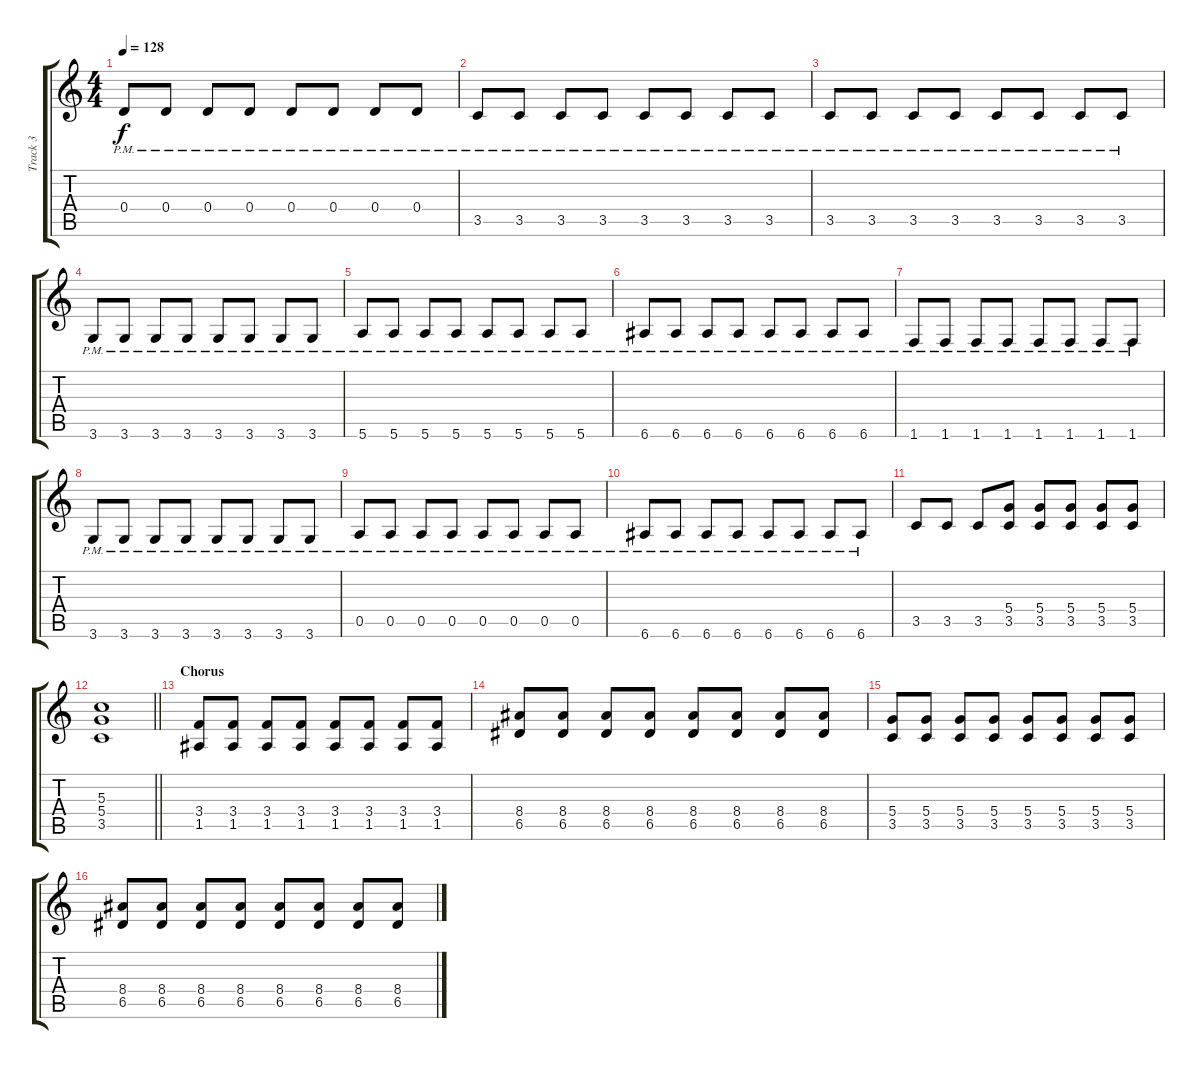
\track ("Track 3" "Track 3") {instrument overdrivenguitar}
\staff {score tabs}
\tuning (E4 B3 G3 D3 A2 E2) {hide}
\ts (4 4)
\tempo 128
\clef g2
\ks c
0.4{pm}.8{dy f} 0.4{pm}.8 0.4{pm}.8 0.4{pm}.8 0.4{pm}.8 0.4{pm}.8 0.4{pm}.8 0.4{pm}.8 |
3.5{pm}.8 3.5{pm}.8 3.5{pm}.8 3.5{pm}.8 3.5{pm}.8 3.5{pm}.8 3.5{pm}.8 3.5{pm}.8 |
3.5{pm}.8 3.5{pm}.8 3.5{pm}.8 3.5{pm}.8 3.5{pm}.8 3.5{pm}.8 3.5{pm}.8 3.5{pm}.8 |
3.6{pm}.8 3.6{pm}.8 3.6{pm}.8 3.6{pm}.8 3.6{pm}.8 3.6{pm}.8 3.6{pm}.8 3.6{pm}.8 |
5.6{pm}.8 5.6{pm}.8 5.6{pm}.8 5.6{pm}.8 5.6{pm}.8 5.6{pm}.8 5.6{pm}.8 5.6{pm}.8 |
6.6{pm}.8 6.6{pm}.8 6.6{pm}.8 6.6{pm}.8 6.6{pm}.8 6.6{pm}.8 6.6{pm}.8 6.6{pm}.8 |
1.6{pm}.8 1.6{pm}.8 1.6{pm}.8 1.6{pm}.8 1.6{pm}.8 1.6{pm}.8 1.6{pm}.8 1.6{pm}.8 |
3.6{pm}.8 3.6{pm}.8 3.6{pm}.8 3.6{pm}.8 3.6{pm}.8 3.6{pm}.8 3.6{pm}.8 3.6{pm}.8 |
0.5{pm}.8 0.5{pm}.8 0.5{pm}.8 0.5{pm}.8 0.5{pm}.8 0.5{pm}.8 0.5{pm}.8 0.5{pm}.8 |
6.6{pm}.8 6.6{pm}.8 6.6{pm}.8 6.6{pm}.8 6.6{pm}.8 6.6{pm}.8 6.6{pm}.8 6.6{pm}.8{volume 7} |
3.5.8{volume 13} 3.5.8 3.5.8 (5.4 3.5).8 (5.4 3.5).8 (5.4 3.5).8 (5.4 3.5).8 (5.4 3.5).8 |
\barLineRight lightlight
(5.3 5.4 3.5).1 |
\section ("" "Chorus")
(3.4 1.5).8 (3.4 1.5).8 (3.4 1.5).8 (3.4 1.5).8 (3.4 1.5).8 (3.4 1.5).8 (3.4 1.5).8 (3.4 1.5).8 |
(8.4 6.5).8 (8.4 6.5).8 (8.4 6.5).8 (8.4 6.5).8 (8.4 6.5).8 (8.4 6.5).8 (8.4 6.5).8 (8.4 6.5).8 |
(5.4 3.5).8 (5.4 3.5).8 (5.4 3.5).8 (5.4 3.5).8 (5.4 3.5).8 (5.4 3.5).8 (5.4 3.5).8 (5.4 3.5).8 |
(8.4 6.5).8 (8.4 6.5).8 (8.4 6.5).8 (8.4 6.5).8 (8.4 6.5).8 (8.4 6.5).8 (8.4 6.5).8 (8.4 6.5).8
